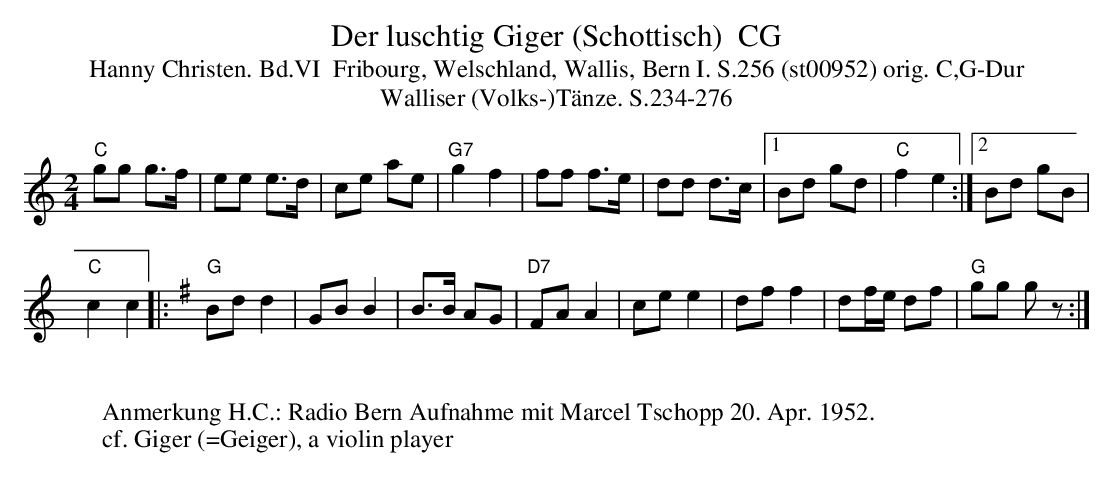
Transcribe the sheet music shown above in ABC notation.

X:1
T: Der luschtig Giger (Schottisch)  CG
T:Hanny Christen. Bd.VI  Fribourg, Welschland, Wallis, Bern I. S.256 (st00952) orig. C,G-Dur
T:Walliser (Volks-)T\"anze. S.234-276
M:2/4
L:1/8
K:C %%MIDI gchordon
"C"gg g>f | ee e>d | ce ae | "G7"g2f2 | ff f>e | dd d>c |1 Bd gd | "C"f2e2 :|2 Bd gB |
"C"c2c2 |: [K:G] "G"Bdd2 | GBB2 | B>B AG | "D7"FAA2 | cee2 | dff2 | df/e/ df | "G"gg gz :|
W:
W: Anmerkung H.C.: Radio Bern Aufnahme mit Marcel Tschopp 20. Apr. 1952.
W: cf. Giger (=Geiger), a violin player
